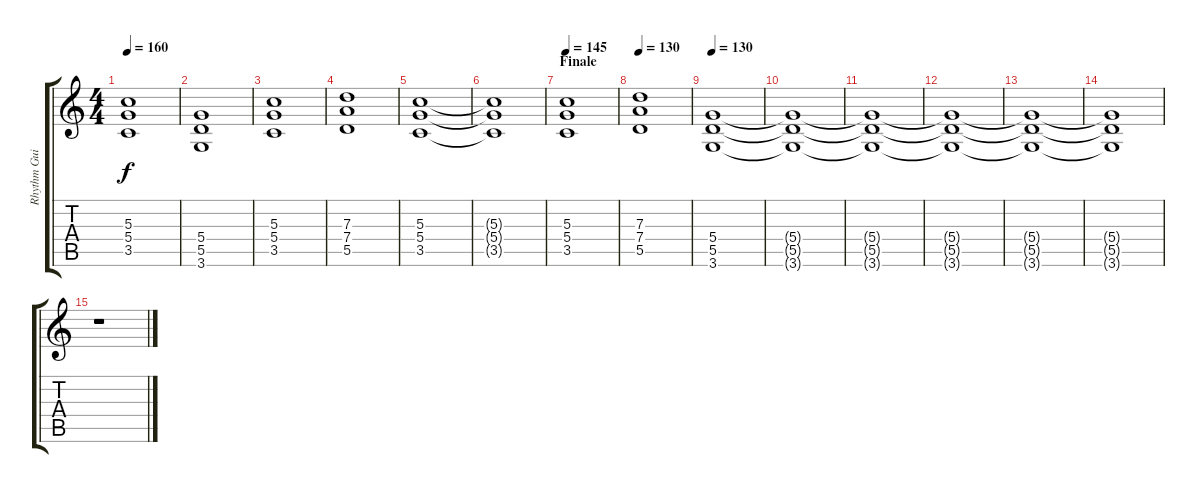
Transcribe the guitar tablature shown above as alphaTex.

\track ("Rhythm Guitar 1" "Rhythm Gui") {instrument distortionguitar}
\staff {score tabs}
\tuning (E4 B3 G3 D3 A2 E2) {hide}
\ts (4 4)
\tempo 160
\clef g2
\ks c
(5.3 5.4 3.5).1{dy f} |
(5.4 5.5 3.6).1 |
(5.3 5.4 3.5).1 |
(7.3 7.4 5.5).1 |
(5.3 5.4 3.5).1 |
(5.3{t} 5.4{t} 3.5{t}).1 |
\section ("" "Finale")
\tempo 145
(5.3 5.4 3.5).1 |
\tempo 130
(7.3 7.4 5.5).1 |
\tempo 130
(5.4 5.5 3.6).1 |
(5.4{t} 5.5{t} 3.6{t}).1{volume 12} |
(5.4{t} 5.5{t} 3.6{t}).1{volume 9} |
(5.4{t} 5.5{t} 3.6{t}).1{volume 6} |
(5.4{t} 5.5{t} 3.6{t}).1{volume 3} |
(5.4{t} 5.5{t} 3.6{t}).1{volume 0} |
r.1
